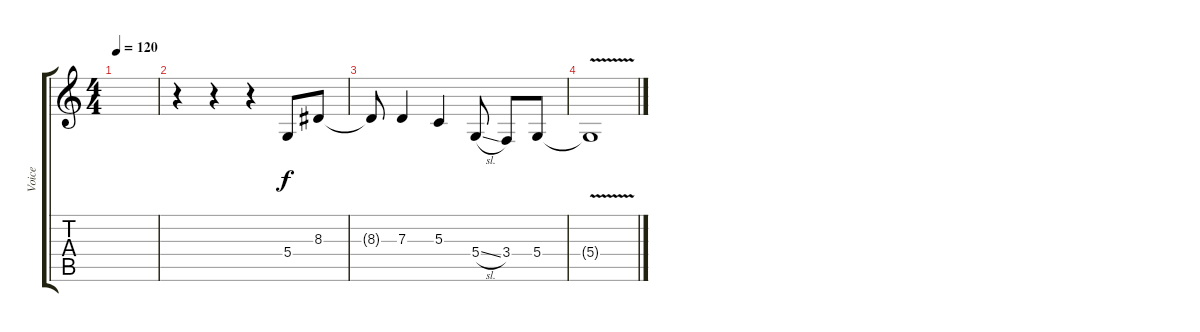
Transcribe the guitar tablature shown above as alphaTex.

\track ("Voice" "Voice") {instrument clavinet}
\staff {score tabs}
\tuning (E4 B3 G3 D3 A2 E2) {hide}
\ts (4 4)
\tempo 120
\clef g2
\ks c
|
r.4 r.4 r.4 5.4.8 8.3.8 |
8.3{t}.8 7.3.4 5.3.4 5.4{sl}.8 3.4.8 5.4.8 |
5.4{v t}.1
